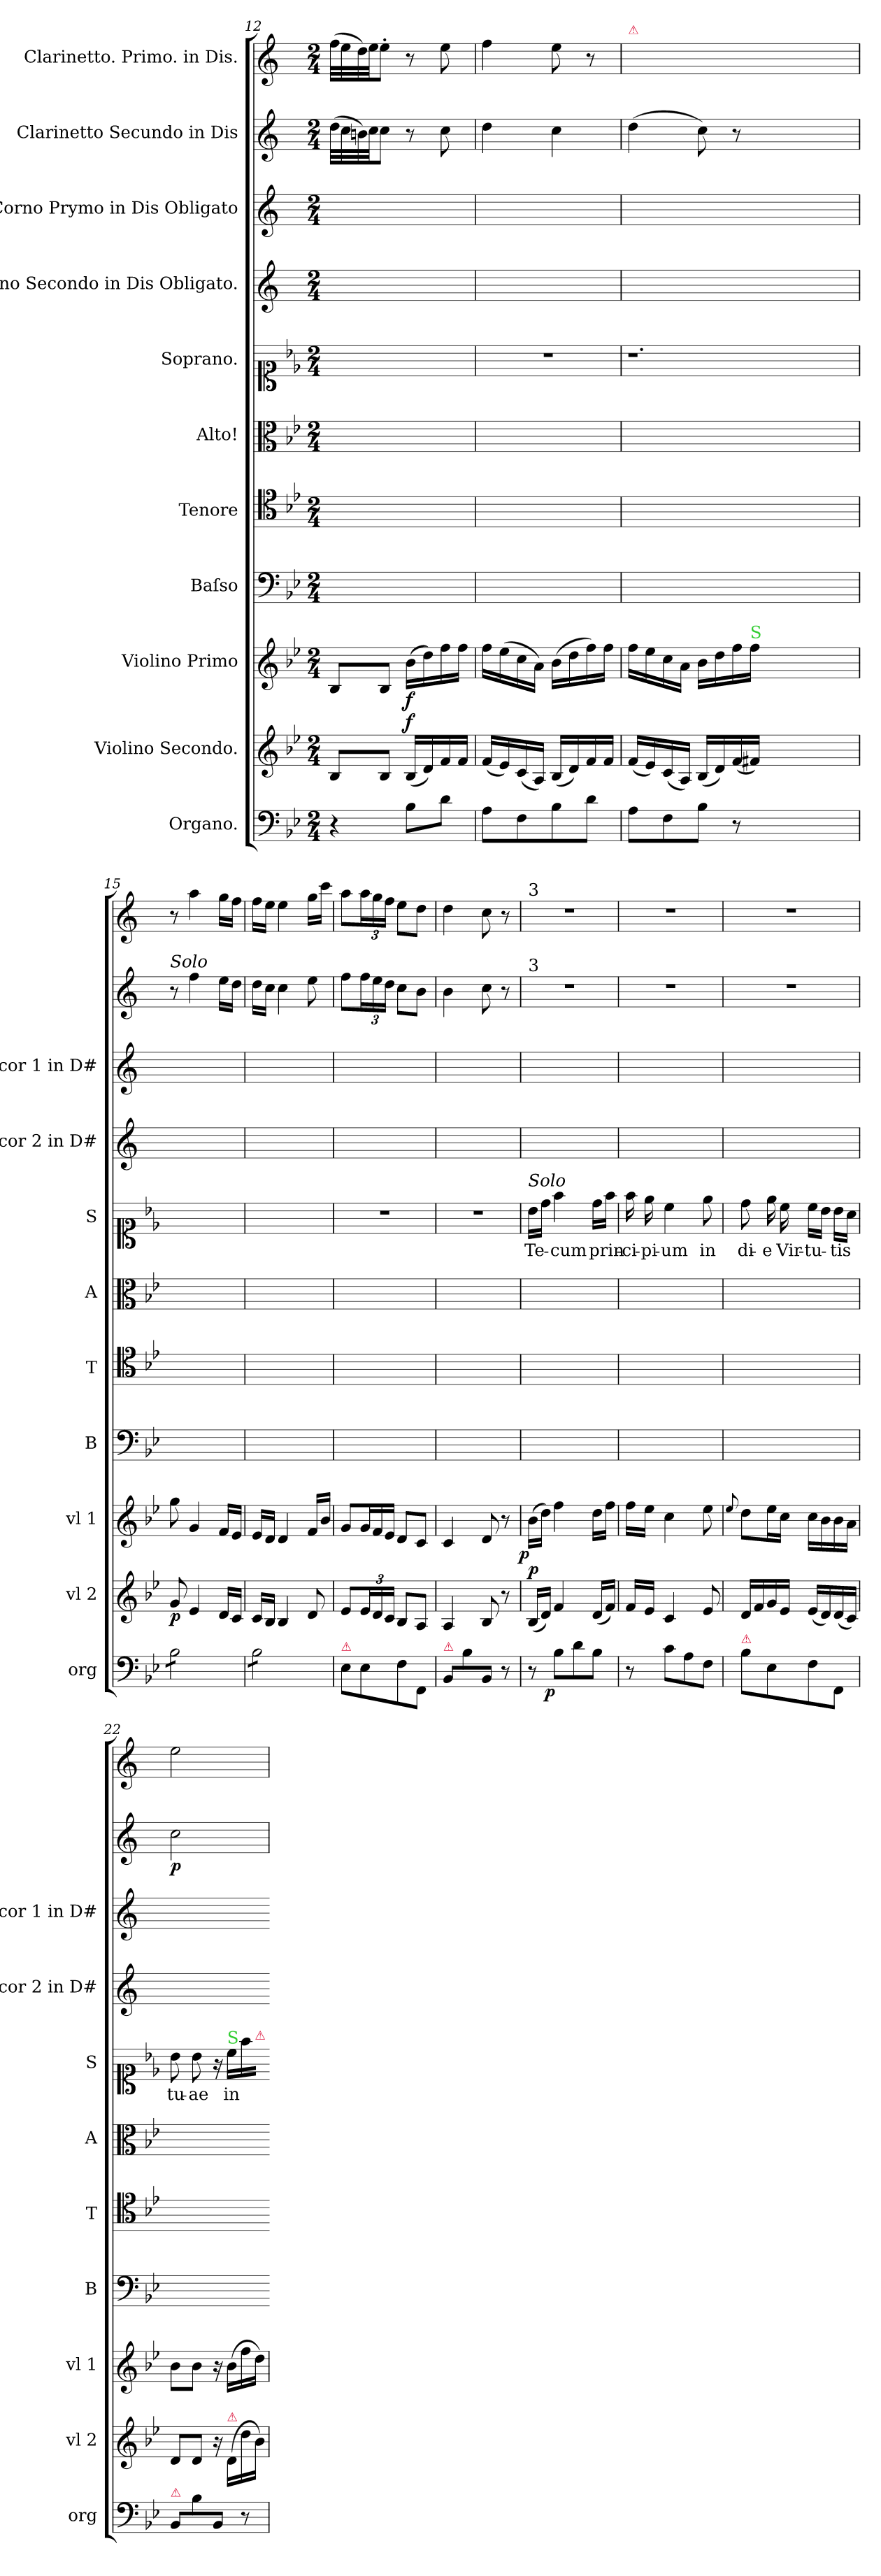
**kern	**dynam	**kern	**dynam	**kern	**dynam	**kern	**kern	**kern	**kern	**text	**kern	**kern	**kern	**dynam	**kern
*part11	*part11	*part10	*part10	*part9	*part9	*part8	*part7	*part6	*part5	*part5	*part4	*part3	*part2	*part2	*part1
*staff11	*staff11	*staff10	*staff10	*staff9	*staff9	*staff8	*staff7	*staff6	*staff5	*staff5	*staff4	*staff3	*staff2	*staff2	*staff1
*I"Organo.	*	*I"Violino Secondo.	*	*I"Violino Primo	*	*I"Baſso	*I"Tenore	*I"Alto!	*I"Soprano.	*	*I"Corno Secondo in Dis Obligato.	*I"Corno Prymo in Dis Obligato	*I"Clarinetto Secundo in Dis	*	*I"Clarinetto. Primo. in Dis.
*I'org	*	*I'vl 2	*	*I'vl 1	*	*I'B	*I'T	*I'A	*I'S	*	*I'cor 2 in D#	*I'cor 1 in D#	*	*	*
*clefF4	*	*clefG2	*	*clefG2	*	*clefF4	*clefC4	*clefC3	*clefC1	*	*clefG2	*clefG2	*clefG2	*	*clefG2
*	*	*	*	*	*	*	*	*	*	*	*ITrd5c9	*ITrd5c9	*ITrd1c2	*	*ITrd1c2
*k[b-e-]	*	*k[b-e-]	*	*k[b-e-]	*	*k[b-e-]	*k[b-e-]	*k[b-e-]	*k[b-e-]	*	*k[b-e-a-]	*k[b-e-a-]	*k[b-e-]	*	*k[b-e-]
*M2/4	*	*M2/4	*	*M2/4	*	*M2/4	*M2/4	*M2/4	*M2/4	*	*M2/4	*M2/4	*M2/4	*	*M2/4
=12	=12	=12	=12	=12	=12	=12	=12	=12	=12	=12	=12	=12	=12	=12	=12
4r	.	8B-/L	.	8B-/L	.	2ryy	2ryy	2ryy	2ryy	.	2ryy	2ryy	(32cc\LLL	.	(32ee-\LLL
.	.	.	.	.	.	.	.	.	.	.	.	.	32b-\	.	32dd\
.	.	.	.	.	.	.	.	.	.	.	.	.	32an\)	.	32cc\)
.	.	.	.	.	.	.	.	.	.	.	.	.	32b-\JJ	.	32dd\JJ
.	.	8B-/J	.	8B-/J	.	.	.	.	.	.	.	.	8b-\J	.	8dd'\J
!	!	!	!LO:DY:a	!	!LO:DY:b	!	!	!	!	!	!	!	!	!	!
8B-\L	.	(16B-/LL	f.	(16b-\LL	f	.	.	.	.	.	.	.	8r	.	8r
.	.	16d/)	.	16dd\)	.	.	.	.	.	.	.	.	.	.	.
8d\J	.	16f/	.	16ff\	.	.	.	.	.	.	.	.	8b-\	.	8dd\
.	.	16f/JJ	.	16ff\JJ	.	.	.	.	.	.	.	.	.	.	.
=13	=13	=13	=13	=13	=13	=13	=13	=13	=13	=13	=13	=13	=13	=13	=13
8A\L	.	(16f/LL	.	16ff\LL	.	2ryy	2ryy	2ryy	2r	.	2ryy	2ryy	4cc\	.	4ee-\
.	.	16e-/)	.	(16ee-\	.	.	.	.	.	.	.	.	.	.	.
8F\	.	(16c/	.	16cc\	.	.	.	.	.	.	.	.	.	.	.
.	.	16A/JJ)	.	16a\JJ)	.	.	.	.	.	.	.	.	.	.	.
8B-\	.	(16B-/LL	.	(16b-\LL	.	.	.	.	.	.	.	.	4b-\	.	8dd\
.	.	16d/)	.	16dd\	.	.	.	.	.	.	.	.	.	.	.
8d\J	.	16f/	.	16ff\)	.	.	.	.	.	.	.	.	.	.	8r
.	.	16f/JJ	.	16ff\JJ	.	.	.	.	.	.	.	.	.	.	.
=14	=14	=14	=14	=14	=14	=14	=14	=14	=14	=14	=14	=14	=14	=14	=14
!	!	!	!	!	!	!	!	!	!	!	!	!	!	!	!LO:TX:a:color=crimson:t=⚠
8A\L	.	(16f/LL	.	16ff\LL	.	2ryy	2ryy	2ryy	1.r	.	2ryy	2ryy	(4cc\	.	4ee-\yy
.	.	16e-/)	.	16ee-\	.	.	.	.	.	.	.	.	.	.	.
8F\	.	(16c/	.	16cc\	.	.	.	.	.	.	.	.	.	.	.
.	.	16A/JJ)	.	16a\JJ	.	.	.	.	.	.	.	.	.	.	.
8B-\J	.	(16B-/LL	.	16b-\LL	.	.	.	.	.	.	.	.	8b-\)	.	8dd\yy
.	.	16d/)	.	16dd\	.	.	.	.	.	.	.	.	.	.	.
8r	.	(16f/	.	16ff\	.	.	.	.	.	.	.	.	8r	.	8ryy
!	!	!	!	!LO:TX:a:color=limegreen:t=S	!	!	!	!	!	!	!	!	!	!	!
.	.	16f#X/JJ)	.	16ff\JJ	.	.	.	.	.	.	.	.	.	.	.
1ryy	.	1ryy	.	1ryy	.	1ryy	1ryy	1ryy	.	.	1ryy	1ryy	1ryy	.	1ryy
=15	=15	=15	=15	=15	=15	=15	=15	=15	=15	=15	=15	=15	=15	=15	=15
!	!	!	!	!	!	!	!	!	!	!	!	!	!LO:TX:a:i:t=Solo	!	!
*tremolo	*	*	*	*	*	*	*	*	*	*	*	*	*	*	*
8B-\L	.	8g/	p	8gg\	.	2ryy	2ryy	2ryy	2ryy	.	2ryy	2ryy	8r	.	8r
8B-\	.	4e-/	.	4g/	.	.	.	.	.	.	.	.	4ee-\	.	4gg\
8B-\	.	.	.	.	.	.	.	.	.	.	.	.	.	.	.
8B-\J	.	16d/LL	.	16f/LL	.	.	.	.	.	.	.	.	16dd\LL	.	16ff\LL
.	.	16c/JJ	.	16e-/JJ	.	.	.	.	.	.	.	.	16cc\JJ	.	16ee-\JJ
=16	=16	=16	=16	=16	=16	=16	=16	=16	=16	=16	=16	=16	=16	=16	=16
8B-\L	.	16c/LL	.	16e-/LL	.	2ryy	2ryy	2ryy	2ryy	.	2ryy	2ryy	16cc\LL	.	16ee-\LL
.	.	16B-/JJ	.	16d/JJ	.	.	.	.	.	.	.	.	16b-\JJ	.	16dd\JJ
8B-\	.	4B-/	.	4d/	.	.	.	.	.	.	.	.	4b-\	.	4dd\
8B-\	.	.	.	.	.	.	.	.	.	.	.	.	.	.	.
8B-\J	.	8d/	.	16f/LL	.	.	.	.	.	.	.	.	8dd\	.	16ff\LL
*Xtremolo	*	*	*	*	*	*	*	*	*	*	*	*	*	*	*
.	.	.	.	16b-/JJ	.	.	.	.	.	.	.	.	.	.	16bb-\JJ
=17	=17	=17	=17	=17	=17	=17	=17	=17	=17	=17	=17	=17	=17	=17	=17
!LO:TX:a:color=crimson:t=⚠	!	!	!	!	!	!	!	!	!	!	!	!	!	!	!
8E-\L	.	8e-/L	.	8g/L	.	2ryy	2ryy	2ryy	2r	.	2ryy	2ryy	8ee-\L	.	8gg\L
*	*	*	*	*Xtuplet	*	*	*	*	*	*	*	*	*	*	*
8E-\	.	24e-/L	.	24g/L	.	.	.	.	.	.	.	.	24ee-\L	.	24gg\L
.	.	24d/	.	24f/	.	.	.	.	.	.	.	.	24dd\	.	24ff\
.	.	24c/JJ	.	24e-/JJ	.	.	.	.	.	.	.	.	24cc\JJ	.	24ee-\JJ
8F\	.	8B-/L	.	8d/L	.	.	.	.	.	.	.	.	8b-\L	.	8dd\L
8FF/J	.	8A/J	.	8c/J	.	.	.	.	.	.	.	.	8a\J	.	8cc\J
=18	=18	=18	=18	=18	=18	=18	=18	=18	=18	=18	=18	=18	=18	=18	=18
!LO:TX:a:color=crimson:t=⚠	!	!	!	!	!	!	!	!	!	!	!	!	!	!	!
8BB-/L	.	4A/	.	4c/	.	2ryy	2ryy	2ryy	2r	.	2ryy	2ryy	4a\	.	4cc\
8B-\	.	.	.	.	.	.	.	.	.	.	.	.	.	.	.
8BB-/J	.	8B-/	.	8d/	.	.	.	.	.	.	.	.	8b-\	.	8b-\
8r	.	8r	.	8r	.	.	.	.	.	.	.	.	8r	.	8r
=19	=19	=19	=19	=19	=19	=19	=19	=19	=19	=19	=19	=19	=19	=19	=19
!	!	!	!	!	!	!	!	!	!	!	!	!	!	!	!LO:TX:a:t=3
!	!	!	!	!	!	!	!	!	!	!	!	!	!LO:TX:a:t=3	!	!
!	!	!	!	!	!	!	!	!	!LO:TX:a:i:t=Solo	!	!	!	!	!	!
!	!	!	!LO:DY:a	!	!LO:DY:b:rj	!	!	!	!	!	!	!	!	!	!
8r	.	(16B-/LL	p.	(16b-\LL	p	2ryy	2ryy	2ryy	16b-\LL	Te-	2ryy	2ryy	2r	.	2r
.	.	16d/JJ)	.	16dd\JJ)	.	.	.	.	16dd\JJ	.	.	.	.	.	.
!	!LO:DY:rj	!	!	!	!	!	!	!	!	!	!	!	!	!	!
8B-\L	p.	4f/	.	4ff\	.	.	.	.	4ff\	-cum	.	.	.	.	.
8d\	.	.	.	.	.	.	.	.	.	.	.	.	.	.	.
8B-\J	.	(16d/LL	.	16dd\LL	.	.	.	.	16dd\LL	prin-	.	.	.	.	.
.	.	16f/JJ)	.	16ff\JJ	.	.	.	.	16ff\JJ	.	.	.	.	.	.
=20	=20	=20	=20	=20	=20	=20	=20	=20	=20	=20	=20	=20	=20	=20	=20
8r	.	16f/LL	.	16ff\LL	.	2ryy	2ryy	2ryy	16ff\	-ci-	2ryy	2ryy	2r	.	2r
.	.	16e-/JJ	.	16ee-\JJ	.	.	.	.	16ee-\	-pi-	.	.	.	.	.
8c\L	.	4c/	.	4cc\	.	.	.	.	4cc\	-um	.	.	.	.	.
8A\	.	.	.	.	.	.	.	.	.	.	.	.	.	.	.
8F\J	.	8e-/	.	8ee-\	.	.	.	.	8ee-\	in	.	.	.	.	.
=21	=21	=21	=21	=21	=21	=21	=21	=21	=21	=21	=21	=21	=21	=21	=21
.	.	.	.	8qqee-/	.	.	.	.	.	.	.	.	.	.	.
!LO:TX:a:color=crimson:t=⚠	!	!	!	!	!	!	!	!	!	!	!	!	!	!	!
8B-\L	.	16d/LL	.	8dd\L	.	2ryy	2ryy	2ryy	8dd\	di-	2ryy	2ryy	2r	.	2r
.	.	16f/	.	.	.	.	.	.	.	.	.	.	.	.	.
8E-\	.	16g/	.	16ee-\L	.	.	.	.	16ee-\	-e	.	.	.	.	.
.	.	16e-/JJ	.	16cc\JJ	.	.	.	.	16cc\	Vir-	.	.	.	.	.
8F\	.	(16e-/LL	.	16cc\LL	.	.	.	.	16cc\LL	-tu-	.	.	.	.	.
.	.	16d/)	.	16b-\	.	.	.	.	16b-\JJ	.	.	.	.	.	.
8FF/J	.	(16d/	.	16b-\	.	.	.	.	16b-\LL	-tis	.	.	.	.	.
.	.	16c/JJ)	.	16a\JJ	.	.	.	.	16a\JJ	.	.	.	.	.	.
=22	=22	=22	=22	=22	=22	=22	=22	=22	=22	=22	=22	=22	=22	=22	=22
!LO:TX:a:color=crimson:t=⚠	!	!	!	!	!	!	!	!	!	!	!	!	!	!	!
8BB-/L	.	8d/L	.	8b-\L	.	2ryy	2ryy	2ryy	8b-\	tu-	2ryy	2ryy	2b-\	p	2dd\
8B-\	.	8d/J	.	8b-\J	.	.	.	.	8b-\	-ae	.	.	.	.	.
8BB-/J	.	16r	.	16r	.	.	.	.	16r	.	.	.	.	.	.
!	!	!	!	!	!	!	!	!	!LO:TX:a:color=limegreen:t=S	!	!	!	!	!	!
!	!	!LO:TX:a:color=crimson:t=⚠	!	!	!	!	!	!	!	!	!	!	!	!	!
.	.	(16d/LL	.	(16b-\LL	.	.	.	.	16cc\LL	in	.	.	.	.	.
8r	.	16dd\	.	16ff\	.	.	.	.	16ff\	.	.	.	.	.	.
!	!	!	!	!	!	!	!	!	!LO:TX:a:color=crimson:t=⚠	!	!	!	!	!	!
.	.	16b-\JJ)	.	16dd\JJ)	.	.	.	.	16dd\JJyy	.	.	.	.	.	.
=	=	=	=	=	=	=	=	=	=-	=	=	=	=	=	=
*-	*-	*-	*-	*-	*-	*-	*-	*-	*-	*-	*-	*-	*-	*-	*-
